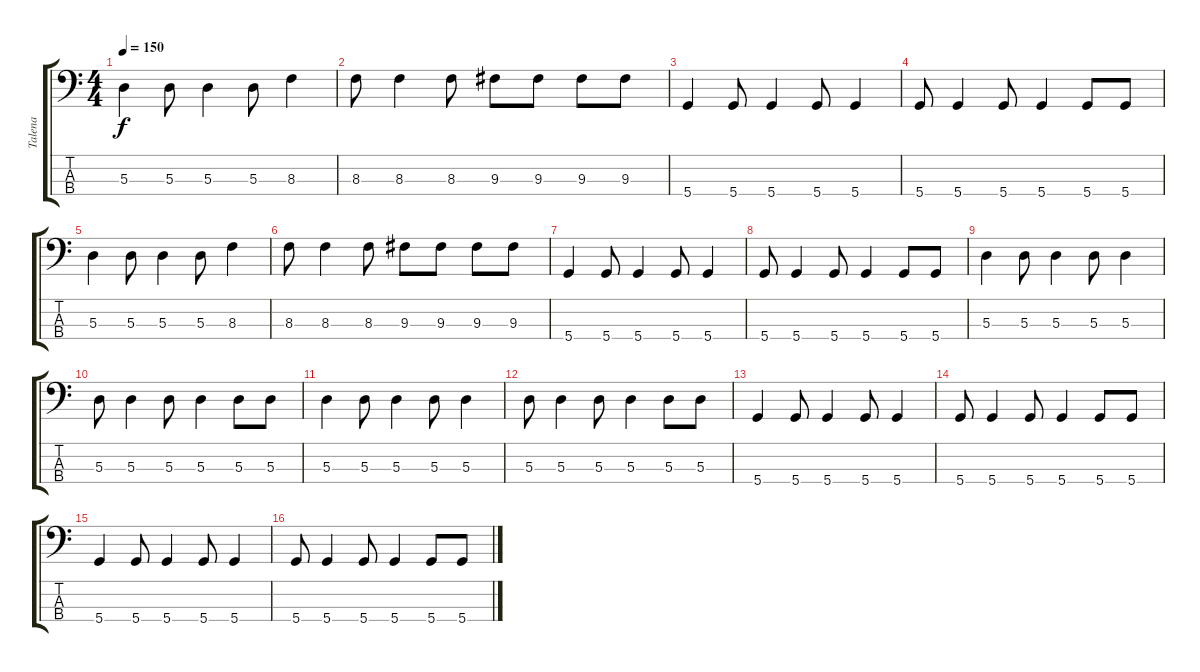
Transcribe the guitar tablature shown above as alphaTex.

\track ("Talena" "Talena") {instrument electricbassfinger}
\staff {score tabs}
\tuning (G2 D2 A1 D1) {hide}
\ts (4 4)
\tempo 150
\clef f4
\ks c
5.3.4{dy f} 5.3.8 5.3.4 5.3.8 8.3.4 |
8.3.8 8.3.4 8.3.8 9.3.8 9.3.8 9.3.8 9.3.8 |
5.4.4 5.4.8 5.4.4 5.4.8 5.4.4 |
5.4.8 5.4.4 5.4.8 5.4.4 5.4.8 5.4.8 |
5.3.4 5.3.8 5.3.4 5.3.8 8.3.4 |
8.3.8 8.3.4 8.3.8 9.3.8 9.3.8 9.3.8 9.3.8 |
5.4.4 5.4.8 5.4.4 5.4.8 5.4.4 |
5.4.8 5.4.4 5.4.8 5.4.4 5.4.8 5.4.8 |
5.3.4 5.3.8 5.3.4 5.3.8 5.3.4 |
5.3.8 5.3.4 5.3.8 5.3.4 5.3.8 5.3.8 |
5.3.4 5.3.8 5.3.4 5.3.8 5.3.4 |
5.3.8 5.3.4 5.3.8 5.3.4 5.3.8 5.3.8 |
5.4.4 5.4.8 5.4.4 5.4.8 5.4.4 |
5.4.8 5.4.4 5.4.8 5.4.4 5.4.8 5.4.8 |
5.4.4 5.4.8 5.4.4 5.4.8 5.4.4 |
5.4.8 5.4.4 5.4.8 5.4.4 5.4.8 5.4.8
